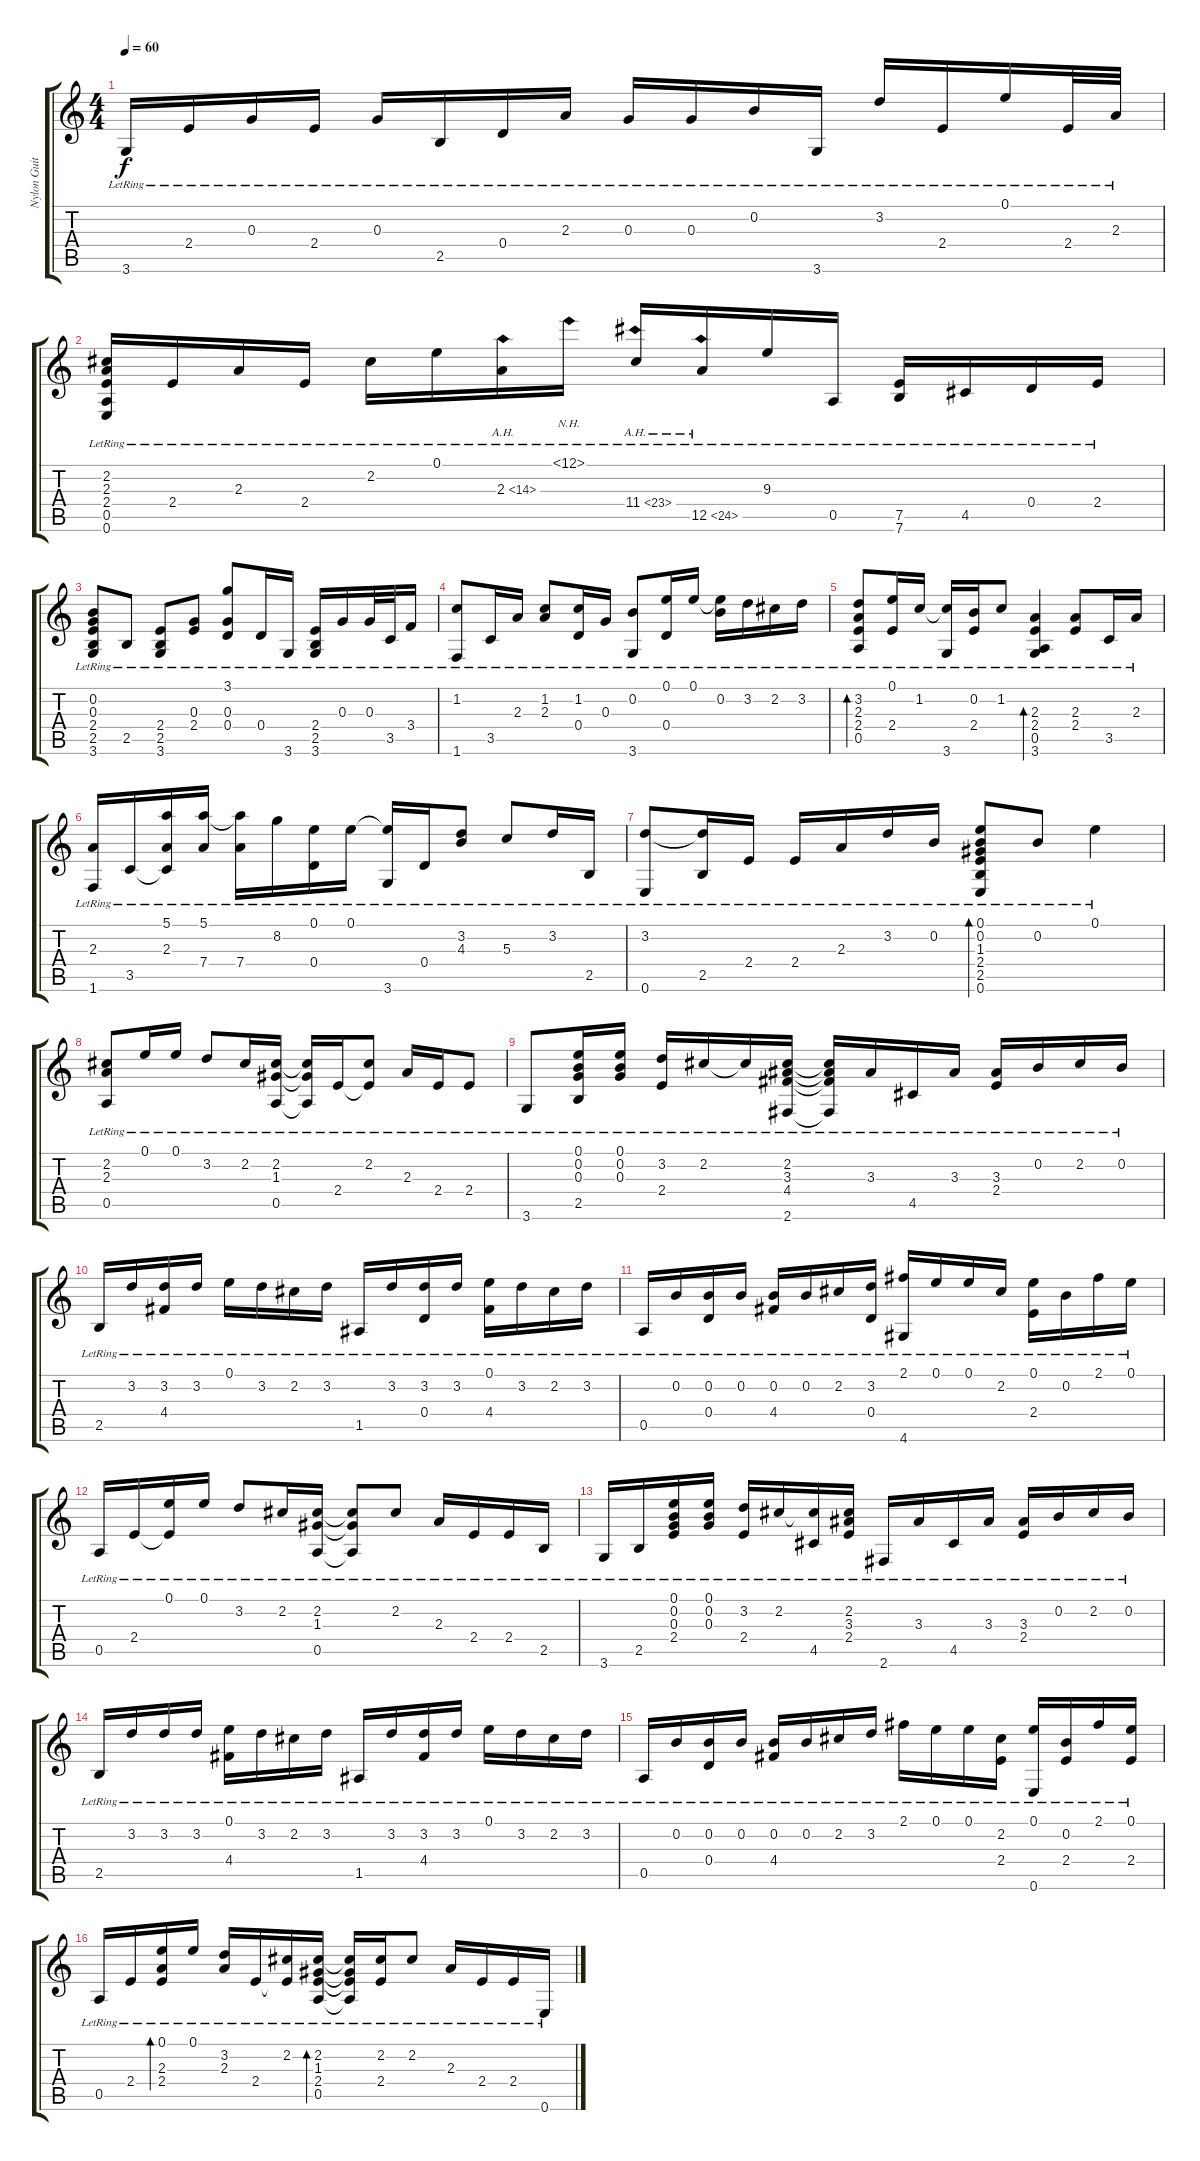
\track ("Nylon Guitar" "Nylon Guit") {instrument acousticguitarnylon}
\staff {score tabs}
\tuning (E4 B3 G3 D3 A2 E2) {hide}
\ts (4 4)
\tempo 60
\clef g2
\ks c
3.6{lr}.16{dy f} 2.4{lr}.16 0.3{lr}.16 2.4{lr}.16 0.3{lr}.16 2.5{lr}.16 0.4{lr}.16 2.3{lr}.16 0.3{lr}.16 0.3{lr}.16 0.2{lr}.16 3.6{lr}.16 3.2{lr}.16 2.4{lr}.16 0.1{lr}.16 2.4{lr}.32 2.3{lr}.32 |
(2.2{lr} 2.3{lr} 2.4{lr} 0.5{lr} 0.6{lr}).16 2.4{lr}.16 2.3{lr}.16 2.4{lr}.16 2.2{lr}.16 0.1{lr}.16 2.3{ah 12 lr}.16 12.1{nh lr}.16 11.4{ah 12 lr}.16 12.5{ah 12 lr}.16 9.3{lr}.16 0.5{lr}.16 (7.5{lr} 7.6{lr}).16 4.5{lr}.16 0.4{lr}.16 2.4{lr}.16 |
(0.2{lr} 0.3{lr} 2.4{lr} 2.5{lr} 3.6{lr}).8 2.5{lr}.8 (2.4{lr} 2.5{lr} 3.6{lr}).8 (0.3{lr} 2.4{lr}).8 (3.1{lr} 0.3{lr} 0.4{lr}).8 0.4{lr}.16 3.6{lr}.16 (2.4{lr} 2.5{lr} 3.6{lr}).16 0.3{lr}.16 0.3{lr}.32 3.5{lr}.32 3.4{lr}.16 |
(1.2{lr} 1.6{lr}).8 3.5{lr}.16 2.3{lr}.16 (1.2{lr} 2.3{lr}).8 (1.2{lr} 0.4{lr}).16 0.3{lr}.16 (0.2{lr} 3.6{lr}).8 (0.1{lr} 0.4{lr}).16 0.1{lr}.16 (0.1{lr t} 0.2{lr}).16 3.2{lr}.16 2.2{lr}.16 3.2{lr}.16 |
(3.2{lr} 2.3{lr} 2.4{lr} 0.5{lr}).8{bd 30} (0.1{lr} 2.4{lr}).16 1.2{lr}.16 (1.2{lr t} 3.6{lr}).16 (0.2{lr} 2.4{lr}).16 1.2{lr}.8 (2.3{lr} 2.4{lr} 0.5{lr} 3.6{lr}).4{bd 30} (2.3{lr} 2.4{lr}).8 3.5{lr}.16 2.3{lr}.16 |
(2.3{lr} 1.6{lr}).16 3.5{lr}.16 (5.1{lr} 2.3{lr} 3.5{lr t}).16 (5.1{lr} 7.4{lr}).16 (5.1{lr t} 7.4{lr}).16 8.2{lr}.16 (0.1{lr} 0.4{lr}).16 0.1{lr}.16 (0.1{lr t} 3.6{lr}).16 0.4{lr}.16 (3.2{lr} 4.3{lr}).8 5.3{lr}.8 3.2{lr}.16 2.5{lr}.16 |
(3.2{lr} 0.6{lr}).8 (3.2{lr t} 2.5{lr}).16 2.4{lr}.16 2.4{lr}.16 2.3{lr}.16 3.2{lr}.16 0.2{lr}.16 (0.1{lr} 0.2{lr} 1.3{lr} 2.4{lr} 2.5{lr} 0.6{lr}).8{bd 30} 0.2{lr}.8 0.1{lr}.4 |
(2.2{lr} 2.3{lr} 0.5{lr}).8 0.1{lr}.16 0.1{lr}.16 3.2{lr}.8 2.2{lr}.16 (2.2{lr} 1.3{lr} 0.5{lr}).16 (2.2{lr t} 1.3{lr t} 0.5{lr t}).16 2.4{lr}.16 (2.2{lr} 2.4{lr t}).8 2.3{lr}.16 2.4{lr}.16 2.4{lr}.8 |
3.6{lr}.8 (0.1{lr} 0.2{lr} 0.3{lr} 2.5{lr}).16 (0.1{lr} 0.2{lr} 0.3{lr}).16 (3.2{lr} 2.4{lr}).16 2.2{lr}.16 2.2{lr t}.16 (2.2{lr} 3.3{lr} 4.4{lr} 2.6{lr}).16 (2.2{lr t} 3.3{lr t} 4.4{lr t} 2.6{lr t}).16 3.3{lr}.16 4.5{lr}.16 3.3{lr}.16 (3.3{lr} 2.4{lr}).16 0.2{lr}.16 2.2{lr}.16 0.2{lr}.16 |
2.5{lr}.16 3.2{lr}.16 (3.2{lr} 4.4{lr}).16 3.2{lr}.16 0.1{lr}.16 3.2{lr}.16 2.2{lr}.16 3.2{lr}.16 1.5{lr}.16 3.2{lr}.16 (3.2{lr} 0.4{lr}).16 3.2{lr}.16 (0.1{lr} 4.4{lr}).16 3.2{lr}.16 2.2{lr}.16 3.2{lr}.16 |
0.5{lr}.16 0.2{lr}.16 (0.2{lr} 0.4{lr}).16 0.2{lr}.16 (0.2{lr} 4.4{lr}).16 0.2{lr}.16 2.2{lr}.16 (3.2{lr} 0.4{lr}).16 (2.1{lr} 4.6{lr}).16 0.1{lr}.16 0.1{lr}.16 2.2{lr}.16 (0.1{lr} 2.4{lr}).16 0.2{lr}.16 2.1{lr}.16 0.1{lr}.16 |
0.5{lr}.16 2.4{lr}.16 (0.1{lr} 2.4{lr t}).16 0.1{lr}.16 3.2{lr}.8 2.2{lr}.16 (2.2{lr} 1.3{lr} 0.5{lr}).16 (2.2{lr t} 1.3{lr t} 0.5{lr t}).8 2.2{lr}.8 2.3{lr}.16 2.4{lr}.16 2.4{lr}.16 2.5{lr}.16 |
3.6{lr}.16 2.5{lr}.16 (0.1{lr} 0.2{lr} 0.3{lr} 2.4{lr}).16 (0.1{lr} 0.2{lr} 0.3{lr}).16 (3.2{lr} 2.4{lr}).16 2.2{lr}.16 (2.2{lr t} 4.5{lr}).16 (2.2{lr} 3.3{lr} 2.4{lr}).16 2.6{lr}.16 3.3{lr}.16 4.5{lr}.16 3.3{lr}.16 (3.3{lr} 2.4{lr}).16 0.2{lr}.16 2.2{lr}.16 0.2{lr}.16 |
2.5{lr}.16 3.2{lr}.16 3.2{lr}.16 3.2{lr}.16 (0.1{lr} 4.4{lr}).16 3.2{lr}.16 2.2{lr}.16 3.2{lr}.16 1.5{lr}.16 3.2{lr}.16 (3.2{lr} 4.4{lr}).16 3.2{lr}.16 0.1{lr}.16 3.2{lr}.16 2.2{lr}.16 3.2{lr}.16 |
0.5{lr}.16 0.2{lr}.16 (0.2{lr} 0.4{lr}).16 0.2{lr}.16 (0.2{lr} 4.4{lr}).16 0.2{lr}.16 2.2{lr}.16 3.2{lr}.16 2.1{lr}.16 0.1{lr}.16 0.1{lr}.16 (2.2{lr} 2.4{lr}).16 (0.1{lr} 0.6{lr}).16 (0.2{lr} 2.4{lr}).16 2.1{lr}.16 (0.1{lr} 2.4{lr}).16 |
0.5{lr}.16 2.4{lr}.16 (0.1{lr} 2.3{lr} 2.4{lr}).16{bd 30} 0.1{lr}.16 (3.2{lr} 2.3{lr}).16 2.4{lr}.16 (2.2{lr} 2.4{lr t}).16 (2.2{lr} 1.3{lr} 2.4{lr} 0.5{lr}).16{bd 30} (2.2{lr t} 1.3{lr t} 2.4{lr t} 0.5{lr t}).16 (2.2{lr} 2.4{lr}).16 2.2{lr}.8 2.3{lr}.16 2.4{lr}.16 2.4{lr}.16 0.6{lr}.16
